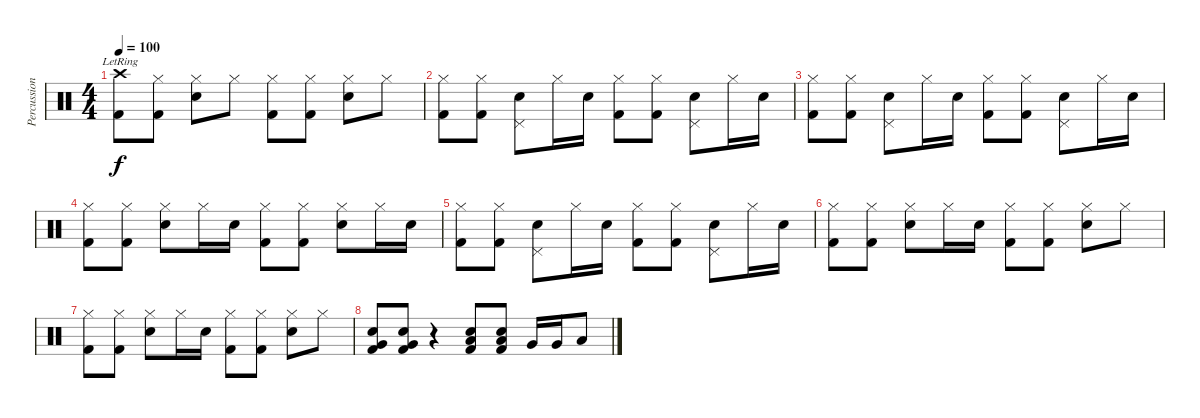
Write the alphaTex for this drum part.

\track ("Percussion" "Percussion") {instrument percussion}
\staff {score}
\articulation defaults
\ts (4 4)
\tempo 100
\clef neutral
\ks c
("Crash high (hit)"{lr} "Kick (hit) 2").8{dy f} ("Hi-Hat (closed)" "Kick (hit) 2").8 ("Hi-Hat (closed)" "Electric Snare (hit)").8 "Hi-Hat (closed)".8 ("Hi-Hat (closed)" "Kick (hit) 2").8 ("Hi-Hat (closed)" "Kick (hit) 2").8 ("Hi-Hat (closed)" "Electric Snare (hit)").8 "Hi-Hat (closed)".8 |
("Hi-Hat (closed)" "Kick (hit) 2").8 ("Hi-Hat (closed)" "Kick (hit) 2").8 ("Pedal Hi-Hat (hit)" "Electric Snare (hit)").8 "Hi-Hat (closed)".16 "Electric Snare (hit)".16 ("Hi-Hat (closed)" "Kick (hit) 2").8 ("Hi-Hat (closed)" "Kick (hit) 2").8 ("Pedal Hi-Hat (hit)" "Electric Snare (hit)").8 "Hi-Hat (closed)".16 "Electric Snare (hit)".16 |
("Hi-Hat (closed)" "Kick (hit) 2").8 ("Hi-Hat (closed)" "Kick (hit) 2").8 ("Pedal Hi-Hat (hit)" "Electric Snare (hit)").8 "Hi-Hat (closed)".16 "Electric Snare (hit)".16 ("Hi-Hat (closed)" "Kick (hit) 2").8 ("Hi-Hat (closed)" "Kick (hit) 2").8 ("Pedal Hi-Hat (hit)" "Electric Snare (hit)").8 "Hi-Hat (closed)".16 "Electric Snare (hit)".16 |
("Hi-Hat (closed)" "Kick (hit) 2").8 ("Hi-Hat (closed)" "Kick (hit) 2").8 ("Hi-Hat (closed)" "Electric Snare (hit)").8 "Hi-Hat (closed)".16 "Electric Snare (hit)".16 ("Hi-Hat (closed)" "Kick (hit) 2").8 ("Hi-Hat (closed)" "Kick (hit) 2").8 ("Hi-Hat (closed)" "Electric Snare (hit)").8 "Hi-Hat (closed)".16 "Electric Snare (hit)".16 |
("Hi-Hat (closed)" "Kick (hit) 2").8 ("Hi-Hat (closed)" "Kick (hit) 2").8 ("Pedal Hi-Hat (hit)" "Electric Snare (hit)").8 "Hi-Hat (closed)".16 "Electric Snare (hit)".16 ("Hi-Hat (closed)" "Kick (hit) 2").8 ("Hi-Hat (closed)" "Kick (hit) 2").8 ("Pedal Hi-Hat (hit)" "Electric Snare (hit)").8 "Hi-Hat (closed)".16 "Electric Snare (hit)".16 |
("Hi-Hat (closed)" "Kick (hit) 2").8 ("Hi-Hat (closed)" "Kick (hit) 2").8 ("Hi-Hat (closed)" "Electric Snare (hit)").8 "Hi-Hat (closed)".16 "Electric Snare (hit)".16 ("Hi-Hat (closed)" "Kick (hit) 2").8 ("Hi-Hat (closed)" "Kick (hit) 2").8 ("Hi-Hat (closed)" "Electric Snare (hit)").8 "Hi-Hat (closed)".8 |
("Hi-Hat (closed)" "Kick (hit) 2").8 ("Hi-Hat (closed)" "Kick (hit) 2").8 ("Hi-Hat (closed)" "Electric Snare (hit)").8 "Hi-Hat (closed)".16 "Electric Snare (hit)".16 ("Hi-Hat (closed)" "Kick (hit) 2").8 ("Hi-Hat (closed)" "Kick (hit) 2").8 ("Hi-Hat (closed)" "Electric Snare (hit)").8 "Hi-Hat (closed)".8 |
("Very Low Tom (hit)" "Electric Snare (hit)" "Kick (hit) 2").8 ("Very Low Tom (hit)" "Electric Snare (hit)" "Kick (hit) 2").8 r.4 ("Low Floor Tom (hit)" "Electric Snare (hit)" "Kick (hit) 2").8 ("Low Floor Tom (hit)" "Electric Snare (hit)" "Kick (hit) 2").8 "Very Low Tom (hit)".16 "Very Low Tom (hit)".16 "Low Floor Tom (hit)".8
